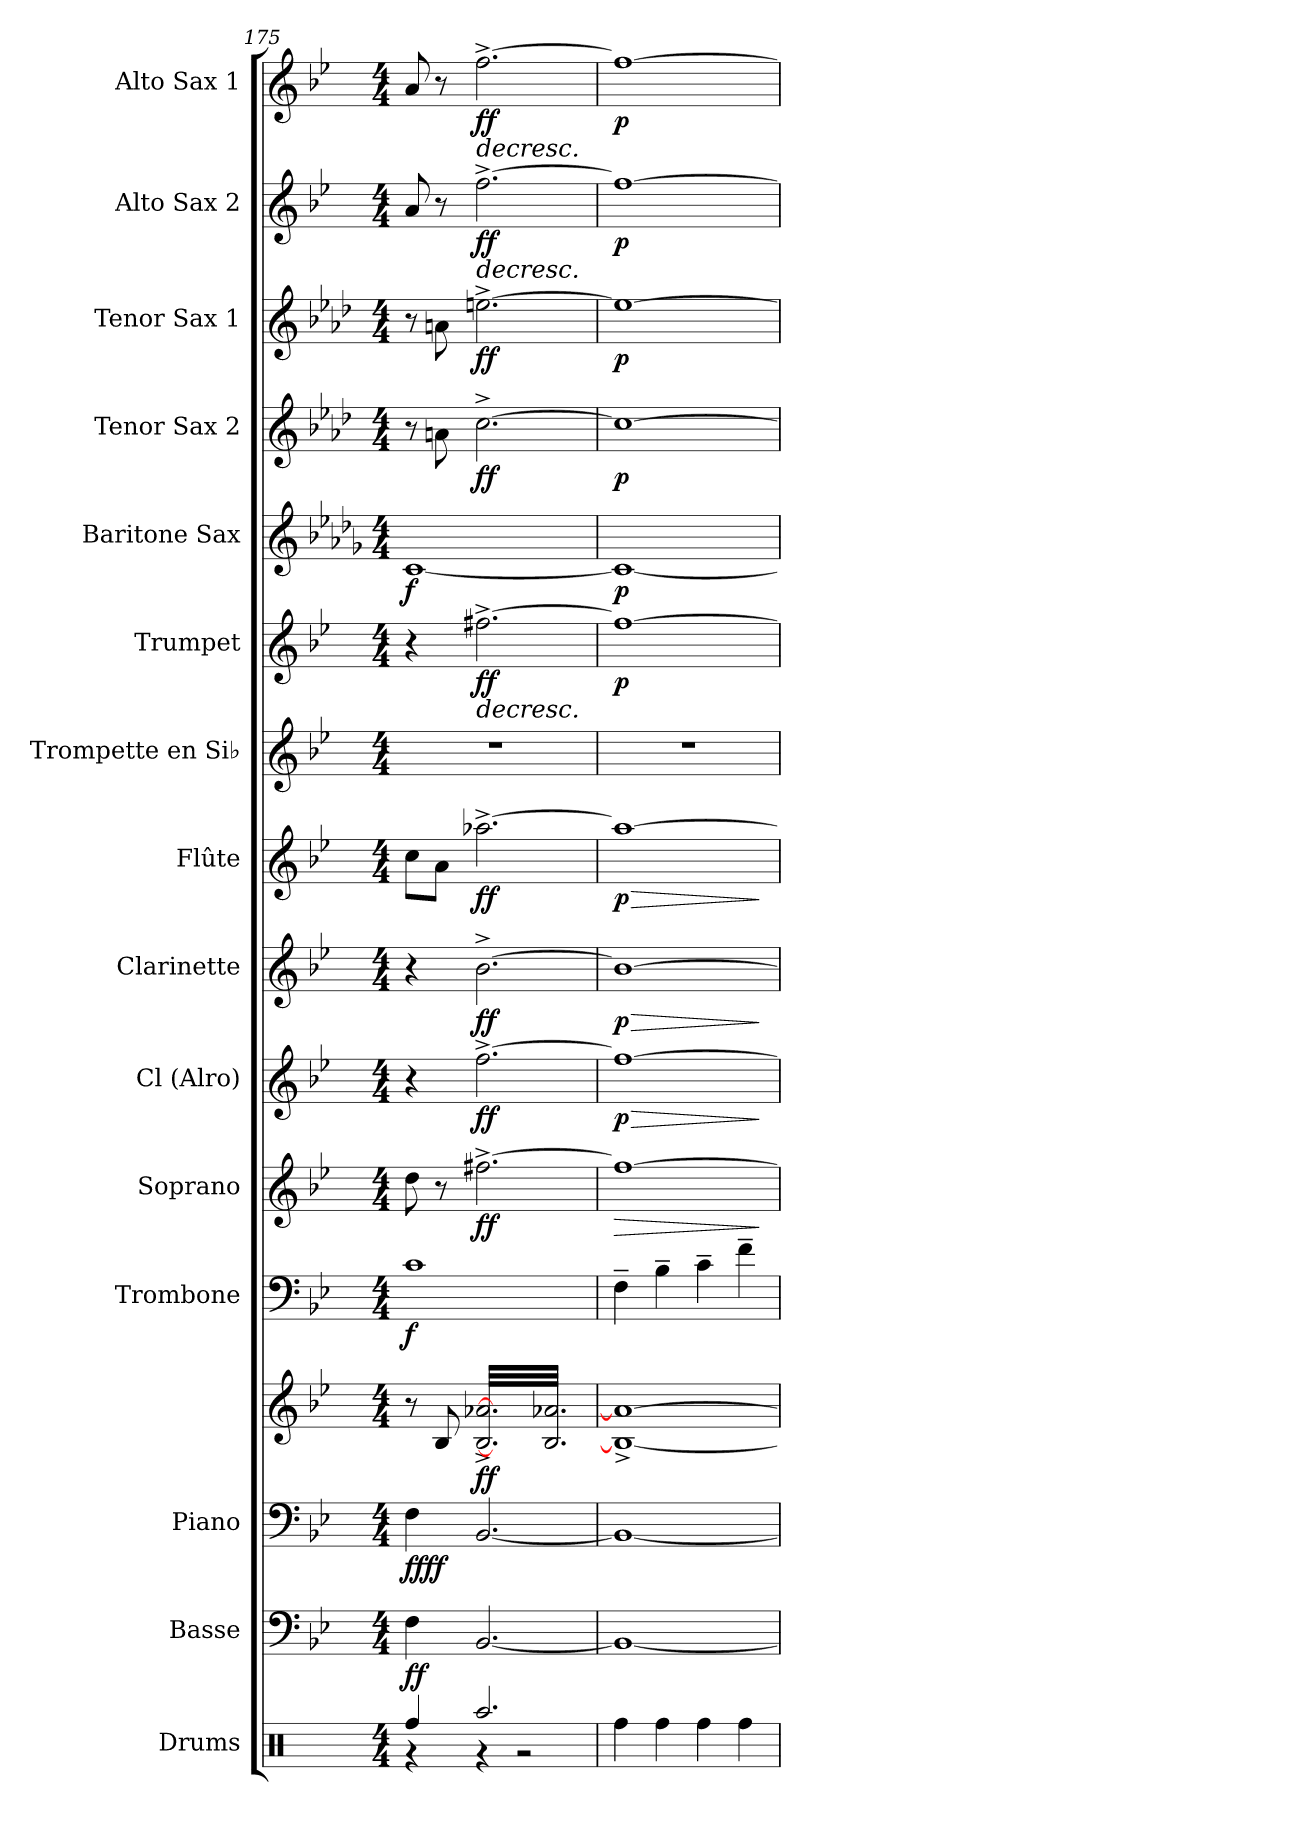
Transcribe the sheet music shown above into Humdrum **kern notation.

**kern	**kern	**dynam	**kern	**kern	**dynam	**kern	**dynam	**kern	**dynam	**kern	**dynam	**kern	**dynam	**kern	**dynam	**kern	**kern	**dynam	**kern	**dynam	**kern	**dynam	**kern	**dynam	**kern	**dynam	**kern	**dynam
*part15	*part14	*part14	*part13	*part13	*part13	*part12	*part12	*part11	*part11	*part10	*part10	*part9	*part9	*part8	*part8	*part7	*part6	*part6	*part5	*part5	*part4	*part4	*part3	*part3	*part2	*part2	*part1	*part1
*staff16	*staff15	*staff15	*staff14	*staff13	*staff13/14	*staff12	*staff12	*staff11	*staff11	*staff10	*staff10	*staff9	*staff9	*staff8	*staff8	*staff7	*staff6	*staff6	*staff5	*staff5	*staff4	*staff4	*staff3	*staff3	*staff2	*staff2	*staff1	*staff1
*I"Drums	*I"Basse	*	*I"Piano	*	*	*I"Trombone	*	*I"Soprano	*	*I"Cl (Alro)	*	*I"Clarinette	*	*I"Flûte	*	*I"Trompette en Si♭	*I"Trumpet	*	*I"Baritone Sax	*	*I"Tenor Sax 2	*	*I"Tenor Sax 1	*	*I"Alto Sax 2	*	*I"Alto Sax 1	*
*	*I'B	*	*I'P	*	*	*I'Tb	*	*I'Sop	*	*I'Cla	*	*I'Cl	*	*I'Fl.	*	*I'Tromp. Si♭	*I'Tp	*	*I'Bar	*	*	*	*	*	*I'Sa2	*	*I'Sa1	*
*clefX	*clefF4	*	*clefF4	*clefG2	*	*clefF4	*	*clefG2	*	*clefG2	*	*clefG2	*	*clefG2	*	*clefG2	*clefG2	*	*clefG2	*	*clefG2	*	*clefG2	*	*clefG2	*	*clefG2	*
*	*ITrd7c12	*	*	*	*	*	*	*ITrd1c2	*	*ITrd5c9	*	*ITrd1c2	*	*	*	*ITrd1c2	*ITrd1c2	*	*ITrd12c21	*	*ITrd8c14	*	*ITrd8c14	*	*ITrd5c9	*	*ITrd5c9	*
*k[]	*k[b-e-]	*	*k[b-e-]	*k[b-e-]	*	*k[b-e-]	*	*k[b-e-a-d-]	*	*k[b-e-a-d-g-]	*	*k[b-e-a-d-]	*	*k[b-e-]	*	*k[b-e-a-d-]	*k[b-e-a-d-]	*	*k[b-e-a-d-g-]	*	*k[b-e-a-d-]	*	*k[b-e-a-d-]	*	*k[b-e-a-d-g-]	*	*k[b-e-a-d-g-]	*
*M4/4	*M4/4	*	*M4/4	*M4/4	*	*M4/4	*	*M4/4	*	*M4/4	*	*M4/4	*	*M4/4	*	*M4/4	*M4/4	*	*M4/4	*	*M4/4	*	*M4/4	*	*M4/4	*	*M4/4	*
=175	=175	=175	=175	=175	=175	=175	=175	=175	=175	=175	=175	=175	=175	=175	=175	=175	=175	=175	=175	=175	=175	=175	=175	=175	=175	=175	=175	=175
*^	*	*	*	*	*	*	*	*	*	*	*	*	*	*	*	*	*	*	*	*	*	*	*	*	*	*	*	*
!	!	!	!LO:DY:b	!	!	!LO:DY:b=2	!	!	!	!	!	!	!	!	!	!	!	!	!	!	!	!	!	!	!	!	!	!	!
!	!	!	!	!	!	!LO:DY:n=1:b=2	!	!LO:DY:b	!	!	!	!	!	!	!	!	!	!	!	!	!LO:DY:b	!	!	!	!	!	!	!	!
4Rff/	4r	4FF\	ff	4F\	8r	ff ff	1c	f	8cc\	.	4r	.	4r	.	8cc\L	.	1r	4r	.	[1C	f	8r	.	8r	.	8c/	.	8c/	.
.	.	.	.	.	8B-/	.	.	.	8r	.	.	.	.	.	8a\J	.	.	.	.	.	.	8An\	.	8An\	.	8r	.	8r	.
!	!	!	!	!	!	!LO:DY:n=2:b	!	!	!	!LO:DY:b	!	!LO:DY:b	!	!LO:DY:b	!	!LO:DY:b	!	!	!LO:HP:b	!	!	!	!	!	!	!	!LO:HP:b	!	!LO:HP:b
!	!	!	!	!	!	!	!	!	!	!	!	!	!	!	!	!	!	!	!LO:DY:n=1:b	!	!	!	!LO:DY:b	!	!LO:DY:b	!	!LO:DY:n=1:b	!	!LO:DY:n=1:b
*	*	*	*	*	*tremolo	*	*	*	*	*	*	*	*	*	*	*	*	*	*	*	*	*	*	*	*	*	*	*	*
2.Raa/	4r	[2.BBB-/	.	[2.BB-/	[32B-/^ [32a-X/^LLL	ff	.	.	[2.een^\	ff	[2.a-^\	ff	[2.a-^\	ff	[2.aa-X^\	ff	.	[2.een^\	> ff	.	.	[2.c^\	ff	[2.en^\	ff	[2.a-^\	> ff	[2.a-^\	> ff
.	.	.	.	.	32B-/^ 32a-X/^	.	.	.	.	.	.	.	.	.	.	.	.	.	.	.	.	.	.	.	.	.	.	.	.
.	.	.	.	.	32B-/^ 32a-X/^	.	.	.	.	.	.	.	.	.	.	.	.	.	.	.	.	.	.	.	.	.	.	.	.
.	.	.	.	.	32B-/^ 32a-X/^	.	.	.	.	.	.	.	.	.	.	.	.	.	.	.	.	.	.	.	.	.	.	.	.
.	.	.	.	.	32B-/^ 32a-X/^	.	.	.	.	.	.	.	.	.	.	.	.	.	.	.	.	.	.	.	.	.	.	.	.
.	.	.	.	.	32B-/^ 32a-X/^	.	.	.	.	.	.	.	.	.	.	.	.	.	.	.	.	.	.	.	.	.	.	.	.
.	.	.	.	.	32B-/^ 32a-X/^	.	.	.	.	.	.	.	.	.	.	.	.	.	.	.	.	.	.	.	.	.	.	.	.
.	.	.	.	.	32B-/^ 32a-X/^	.	.	.	.	.	.	.	.	.	.	.	.	.	.	.	.	.	.	.	.	.	.	.	.
.	2r	.	.	.	32B-/^ 32a-X/^	.	.	.	.	.	.	.	.	.	.	.	.	.	.	.	.	.	.	.	.	.	.	.	.
.	.	.	.	.	32B-/^ 32a-X/^	.	.	.	.	.	.	.	.	.	.	.	.	.	.	.	.	.	.	.	.	.	.	.	.
.	.	.	.	.	32B-/^ 32a-X/^	.	.	.	.	.	.	.	.	.	.	.	.	.	.	.	.	.	.	.	.	.	.	.	.
.	.	.	.	.	32B-/^ 32a-X/^	.	.	.	.	.	.	.	.	.	.	.	.	.	.	.	.	.	.	.	.	.	.	.	.
.	.	.	.	.	32B-/^ 32a-X/^	.	.	.	.	.	.	.	.	.	.	.	.	.	.	.	.	.	.	.	.	.	.	.	.
.	.	.	.	.	32B-/^ 32a-X/^	.	.	.	.	.	.	.	.	.	.	.	.	.	.	.	.	.	.	.	.	.	.	.	.
.	.	.	.	.	32B-/^ 32a-X/^	.	.	.	.	.	.	.	.	.	.	.	.	.	.	.	.	.	.	.	.	.	.	.	.
.	.	.	.	.	32B-/^ 32a-X/^	.	.	.	.	.	.	.	.	.	.	.	.	.	.	.	.	.	.	.	.	.	.	.	.
.	.	.	.	.	32B-/^ 32a-X/^	.	.	.	.	.	.	.	.	.	.	.	.	.	.	.	.	.	.	.	.	.	.	.	.
.	.	.	.	.	32B-/^ 32a-X/^	.	.	.	.	.	.	.	.	.	.	.	.	.	.	.	.	.	.	.	.	.	.	.	.
.	.	.	.	.	32B-/^ 32a-X/^	.	.	.	.	.	.	.	.	.	.	.	.	.	.	.	.	.	.	.	.	.	.	.	.
.	.	.	.	.	32B-/^ 32a-X/^	.	.	.	.	.	.	.	.	.	.	.	.	.	.	.	.	.	.	.	.	.	.	.	.
.	.	.	.	.	32B-/^ 32a-X/^	.	.	.	.	.	.	.	.	.	.	.	.	.	.	.	.	.	.	.	.	.	.	.	.
.	.	.	.	.	32B-/^ 32a-X/^	.	.	.	.	.	.	.	.	.	.	.	.	.	.	.	.	.	.	.	.	.	.	.	.
.	.	.	.	.	32B-/^ 32a-X/^	.	.	.	.	.	.	.	.	.	.	.	.	.	.	.	.	.	.	.	.	.	.	.	.
.	.	.	.	.	32B-/^ 32a-X/^JJJ	.	.	.	.	.	.	.	.	.	.	.	.	.	.	.	.	.	.	.	.	.	.	.	.
*	*	*	*	*	*Xtremolo	*	*	*	*	*	*	*	*	*	*	*	*	*	*	*	*	*	*	*	*	*	*	*	*
=176	=176	=176	=176	=176	=176	=176	=176	=176	=176	=176	=176	=176	=176	=176	=176	=176	=176	=176	=176	=176	=176	=176	=176	=176	=176	=176	=176	=176	=176
!	!	!	!	!	!	!	!	!LO:DY:b	!	!LO:HP:b	!	!LO:HP:b	!	!LO:HP:b	!	!LO:HP:b	!	!	!	!	!	!	!	!	!	!	!	!	!
!	!	!	!	!	!	!	!	!LO:DY:n=1:b	!	!	!	!LO:DY:n=1:b	!	!LO:DY:n=1:b	!	!LO:DY:n=1:b	!	!	!LO:DY:b	!	!LO:DY:b	!	!LO:DY:b	!	!LO:DY:b	!	!LO:DY:b	!	!LO:DY:b
*v	*v	*	*	*	*	*	*	*	*	*	*	*	*	*	*	*	*	*	*	*	*	*	*	*	*	*	*	*	*
4Rff\	1BBB-_	.	1BB-_	1B-_^ 1a-_^	.	4F~\	p fff	1ee_	>	1a-_	> p	1a-_	> p	1aa-_	> p	1r	1ee_	p	1C_	p	1c_	p	1e_	p	1a-_	p	1a-_	p
4Rff\	.	.	.	.	.	4B-~\	.	.	.	.	.	.	.	.	.	.	.	.	.	.	.	.	.	.	.	.	.	.
4Rff\	.	.	.	.	.	4c~\	.	.	.	.	.	.	.	.	.	.	.	.	.	.	.	.	.	.	.	.	.	.
4Rff\	.	.	.	.	.	4f~\	.	.	.	.	.	.	.	.	.	.	.	.	.	.	.	.	.	.	.	.	.	.
.	.	.	.	.	.	.	.	.	]	.	]	.	]	.	]	.	.	]	.	.	.	.	.	.	.	]	.	]
=	=	=	=	=	=	=	=	=	=	=	=	=	=	=	=	=	=	=	=	=	=	=	=	=	=	=	=	=
*-	*-	*-	*-	*-	*-	*-	*-	*-	*-	*-	*-	*-	*-	*-	*-	*-	*-	*-	*-	*-	*-	*-	*-	*-	*-	*-	*-	*-
